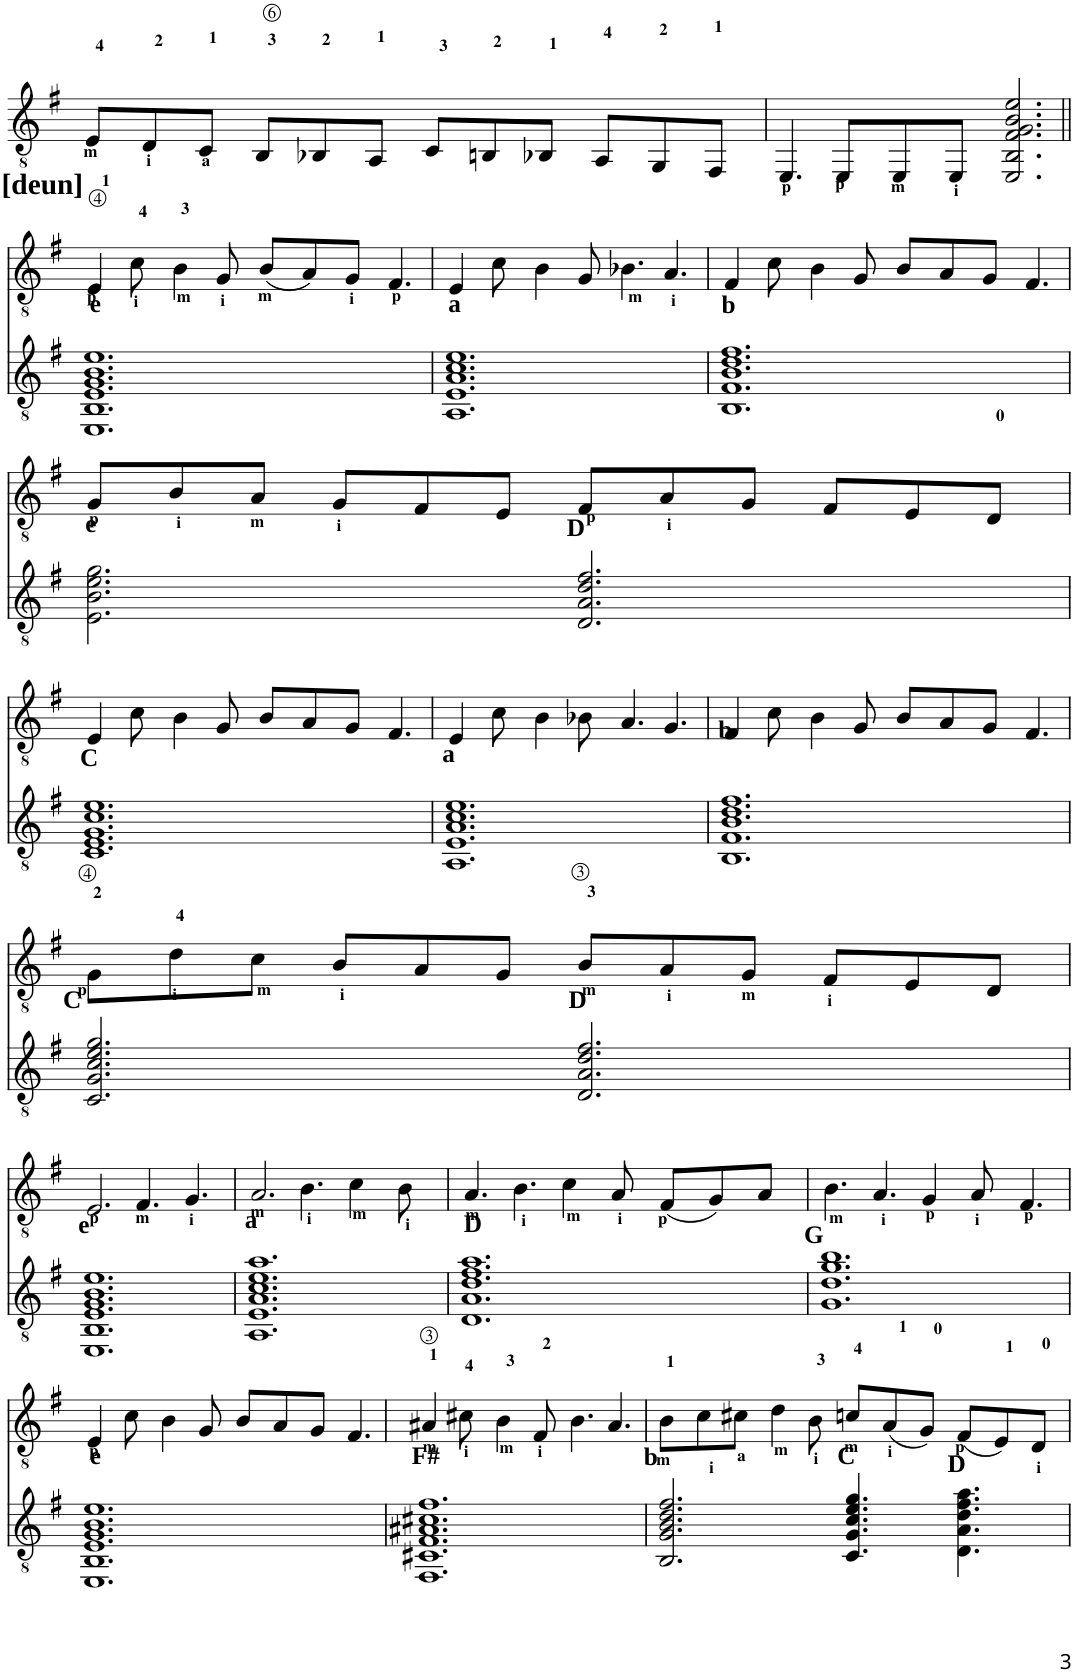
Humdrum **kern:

**kern	**kern
*part2	*part1
*staff2	*staff1
*I"accoorden	*I"gt
!!LO:PB:g=z
*clefGv2	*clefGv2
*k[f#]	*k[f#]
*M12/8	*M12/8
=3	=3
1.r	8E/L
.	8D/
.	8C/J
.	8BB/L
.	8BB-X/
.	8AA/J
.	8C/L
.	8BBn/
.	8BB-X/J
.	8AA/L
.	8GG/
.	8FF#/J
=4	=4
1.r	4.EE/
.	8EE/L
.	8EE/
.	8EE/J
.	2.EE/ 2.BB/ 2.F#/ 2.G/ 2.B/ 2.e/
!!LO:LB:g=z
=5||	=5||
!	!LO:TX:b:B:t=e
!	!LO:TX:a:B:t=[deun]
1.EE 1.BB 1.E 1.G 1.B 1.e	4E/
.	8c\
.	4B\
.	8G/
.	(8B/L
.	8A/)
.	8G/J
.	4.F#/
=6	=6
!	!LO:TX:b:B:t=a
1.AA 1.E 1.A 1.c 1.e	4E/
.	8c\
.	4B\
.	8G/
.	4.B-X\
.	4.A/
=7	=7
!	!LO:TX:b:B:t=b
1.BB 1.F# 1.B 1.d 1.f#	4F#/
.	8c\
.	4B\
.	8G/
.	8B/L
.	8A/
.	8G/J
.	4.F#/
!!LO:LB:g=z
=8	=8
!	!LO:TX:b:B:t=e
2.E\ 2.B\ 2.e\ 2.g\	8G/L
.	8B/
.	8A/J
.	8G/L
.	8F#/
.	8E/J
!	!LO:TX:b:B:t=D
2.D/ 2.A/ 2.d/ 2.f#/	8F#/L
.	8A/
.	8G/J
.	8F#/L
.	8E/
.	8D/J
!!LO:LB:g=z
=9	=9
!	!LO:TX:b:B:t=C
1.C 1.E 1.G 1.c 1.e	4E/
.	8c\
.	4B\
.	8G/
.	8B/L
.	8A/
.	8G/J
.	4.F#/
=10	=10
!	!LO:TX:b:B:t=a
1.AA 1.E 1.A 1.c 1.e	4E/
.	8c\
.	4B\
.	8B-X\
.	4.A/
.	4.G/
=11	=11
!	!LO:TX:a:B:t=b
1.BB 1.F# 1.B 1.d 1.f#	4F#/
.	8c\
.	4B\
.	8G/
.	8B/L
.	8A/
.	8G/J
.	4.F#/
!!LO:LB:g=z
=12	=12
!	!LO:TX:b:B:t=C
2.C/ 2.G/ 2.c/ 2.e/ 2.g/	8G\L
.	8d\
.	8c\J
.	8B/L
.	8A/
.	8G/J
!	!LO:TX:b:B:t=D
2.D/ 2.A/ 2.d/ 2.f#/	8B/L
.	8A/
.	8G/J
.	8F#/L
.	8E/
.	8D/J
!!LO:LB:g=z
=13	=13
!	!LO:TX:b:B:t=e
1.EE 1.BB 1.E 1.G 1.B 1.e	2.E/
.	4.F#/
.	4.G/
=14	=14
!	!LO:TX:b:B:t=a
1.AA 1.E 1.A 1.c 1.e 1.a	2.A/
.	4.B\
.	4c\
.	8B\
=15	=15
!	!LO:TX:b:B:t=D
1.D 1.A 1.d 1.f# 1.a	4.A/
.	4.B\
.	4c\
.	8A/
.	(8F#/L
.	8G/)
.	8A/J
=16	=16
!	!LO:TX:b:B:t=G
1.G 1.d 1.g 1.b	4.B\
.	4.A/
.	4G/
.	8A/
.	4.F#/
!!LO:LB:g=z
=17	=17
!	!LO:TX:b:B:t=e
1.EE 1.BB 1.E 1.G 1.B 1.e	4E/
.	8c\
.	4B\
.	8G/
.	8B/L
.	8A/
.	8G/J
.	4.F#/
=18	=18
!	!LO:TX:b:B:t=F#
1.FF# 1.C#X 1.F# 1.A#X 1.c#X 1.f#	4A#X/
.	8c#X\
.	4B\
.	8F#/
.	4.B\
.	4.A#/
=19	=19
!	!LO:TX:b:B:t=b
2.BB/ 2.G/ 2.B/ 2.d/ 2.f#/	8B\L
.	8c<\
.	8c#X\J
.	4d\
.	8B\
!	!LO:TX:b:B:t=C
4.C/ 4.G/ 4.c/ 4.e/ 4.g/	8cn/L
.	(8A/
.	8G/J)
!	!LO:TX:b:B:t=D
4.D\ 4.A\ 4.d\ 4.f#\ 4.a\	(8F#/L
.	8E/)
.	8D/J
=	=
*-	*-
